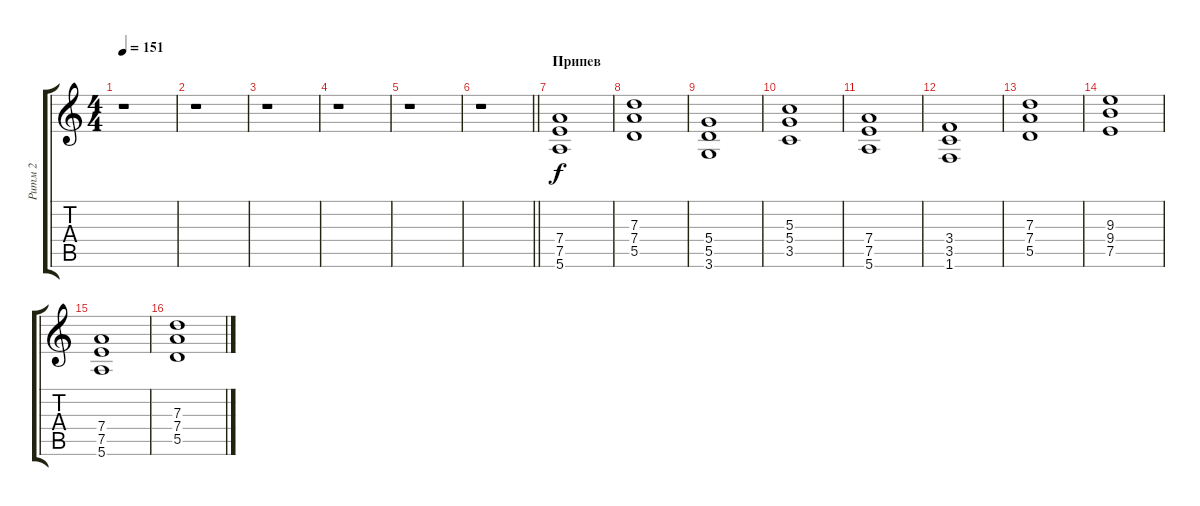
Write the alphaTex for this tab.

\track ("Ритм 2" "Ритм 2") {instrument distortionguitar}
\staff {score tabs}
\tuning (E4 B3 G3 D3 A2 E2) {hide}
\ts (4 4)
\tempo 151
\clef g2
\ks c
r.1{dy f} |
r.1 |
r.1 |
r.1 |
r.1 |
\barLineRight lightlight
r.1 |
\section ("" "Припев")
(7.4 7.5 5.6).1 |
(7.3 7.4 5.5).1 |
(5.4 5.5 3.6).1 |
(5.3 5.4 3.5).1 |
(7.4 7.5 5.6).1 |
(3.4 3.5 1.6).1 |
(7.3 7.4 5.5).1 |
(9.3 9.4 7.5).1 |
(7.4 7.5 5.6).1 |
(7.3 7.4 5.5).1
